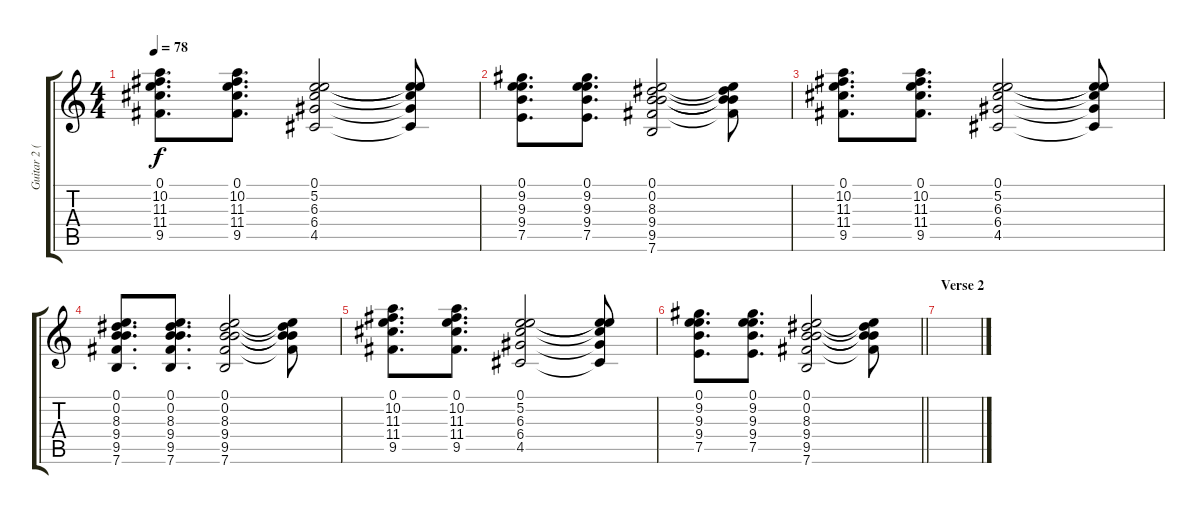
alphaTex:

\track ("Guitar 2 (Simon Triebel)" "Guitar 2 (") {instrument distortionguitar}
\staff {score tabs}
\tuning (E4 B3 G3 D3 A2 E2) {hide}
\ts (4 4)
\tempo 78
\clef g2
\ks c
(0.1 10.2 11.3 11.4 9.5).8{d dy f} (0.1 10.2 11.3 11.4 9.5).8{d} (0.1 5.2 6.3 6.4 4.5).2 (0.1{t} 5.2{t} 6.3{t} 6.4{t} 4.5{t}).8 |
(0.1 9.2 9.3 9.4 7.5).8{d} (0.1 9.2 9.3 9.4 7.5).8{d} (0.1 0.2 8.3 9.4 9.5 7.6).2 (0.1{t} 0.2{t} 8.3{t} 9.4{t} 9.5{t}).8 |
(0.1 10.2 11.3 11.4 9.5).8{d} (0.1 10.2 11.3 11.4 9.5).8{d} (0.1 5.2 6.3 6.4 4.5).2 (0.1{t} 5.2{t} 6.3{t} 6.4{t} 4.5{t}).8 |
(0.1 0.2 8.3 9.4 9.5 7.6).8{d} (0.1 0.2 8.3 9.4 9.5 7.6).8{d} (0.1 0.2 8.3 9.4 9.5 7.6).2 (0.1{t} 0.2{t} 8.3{t} 9.4{t} 9.5{t}).8 |
(0.1 10.2 11.3 11.4 9.5).8{d} (0.1 10.2 11.3 11.4 9.5).8{d} (0.1 5.2 6.3 6.4 4.5).2 (0.1{t} 5.2{t} 6.3{t} 6.4{t} 4.5{t}).8 |
\barLineRight lightlight
(0.1 9.2 9.3 9.4 7.5).8{d} (0.1 9.2 9.3 9.4 7.5).8{d} (0.1 0.2 8.3 9.4 9.5 7.6).2 (0.1{t} 0.2{t} 8.3{t} 9.4{t} 9.5{t}).8 |
\section ("" "Verse 2")
